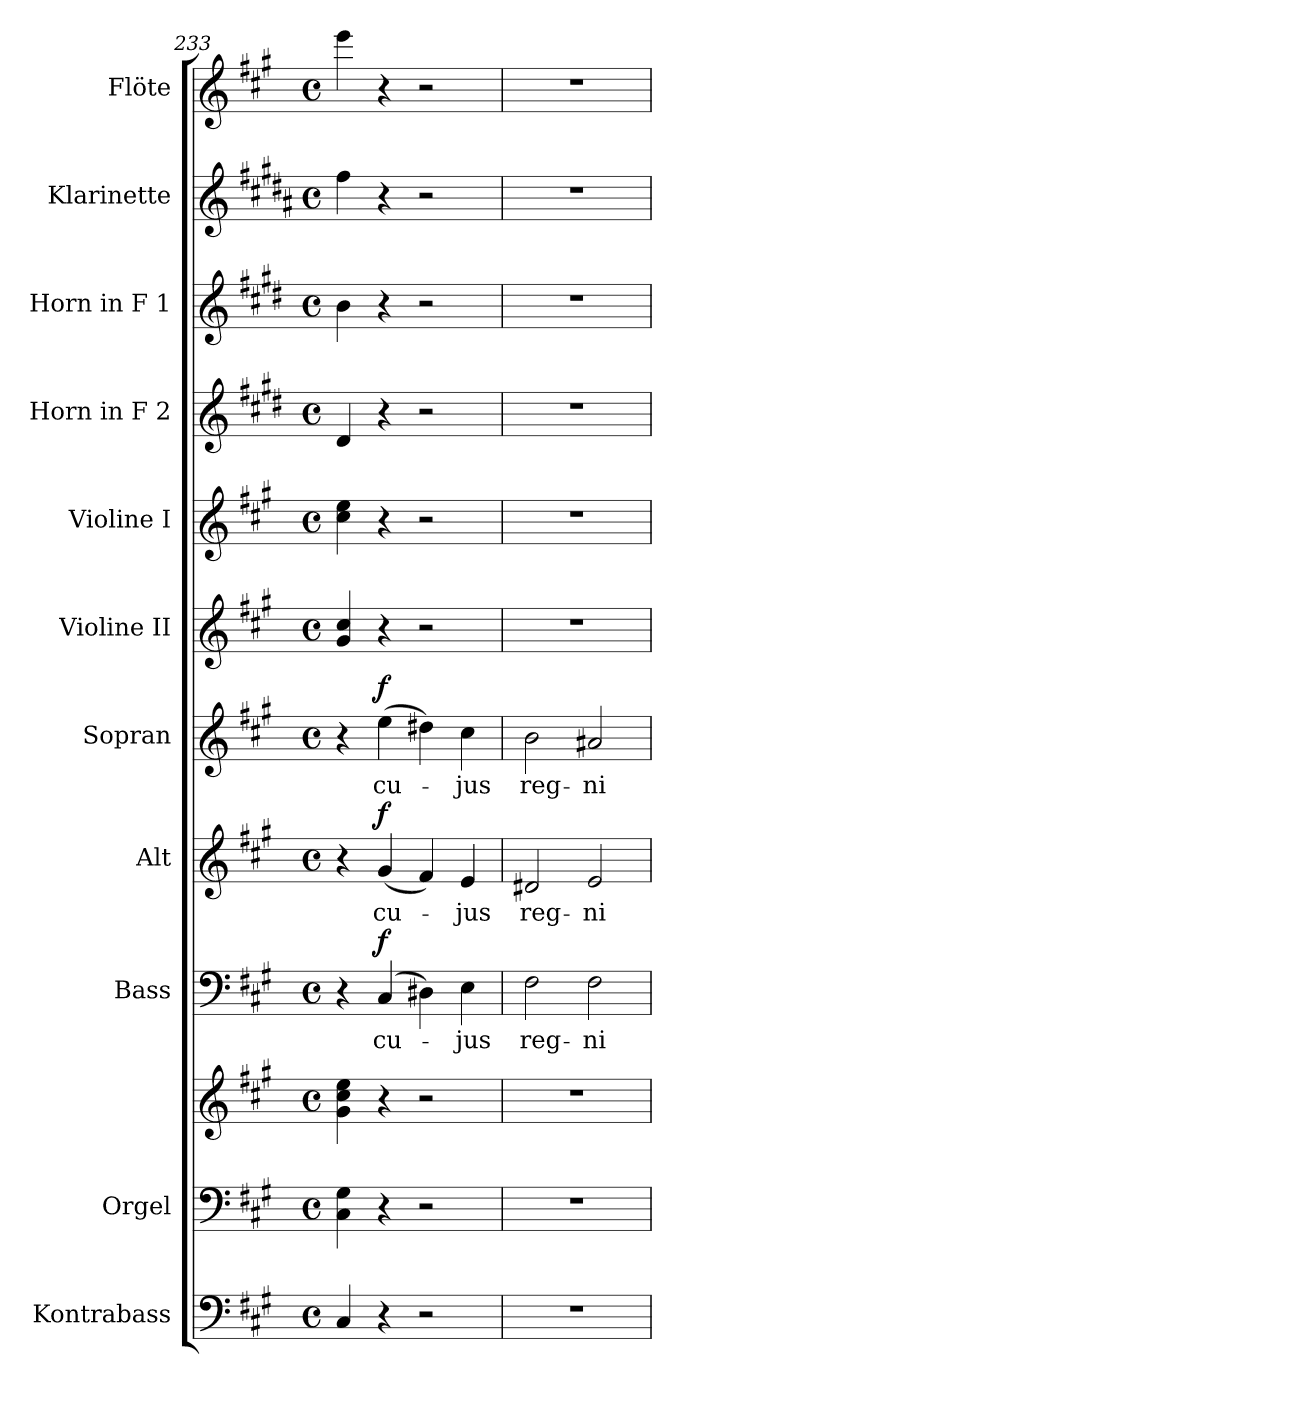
**kern	**kern	**kern	**kern	**text	**dynam	**kern	**text	**dynam	**kern	**text	**dynam	**kern	**kern	**kern	**kern	**kern	**kern
*part11	*part10	*part10	*part9	*part9	*part9	*part8	*part8	*part8	*part7	*part7	*part7	*part6	*part5	*part4	*part3	*part2	*part1
*staff12	*staff11	*staff10	*staff9	*staff9	*staff9	*staff8	*staff8	*staff8	*staff7	*staff7	*staff7	*staff6	*staff5	*staff4	*staff3	*staff2	*staff1
*I"Kontrabass	*I"Orgel	*	*I"Bass	*	*	*I"Alt	*	*	*I"Sopran	*	*	*I"Violine II	*I"Violine I	*I"Horn in F 2	*I"Horn in F 1	*I"Klarinette	*I"Flöte
*I'Kb.	*I'Org.	*	*I'B.	*	*	*I'A.	*	*	*I'S.	*	*	*I'Vl. II	*I'Vl. I	*	*	*I'Kl.	*I'Fl.
*clefF4	*clefF4	*clefG2	*clefF4	*	*	*clefG2	*	*	*clefG2	*	*	*clefG2	*clefG2	*clefG2	*clefG2	*clefG2	*clefG2
*ITrd7c12	*	*	*	*	*	*	*	*	*	*	*	*	*	*ITrd4c7	*ITrd4c7	*ITrd1c2	*
*k[f#c#g#]	*k[f#c#g#]	*k[f#c#g#]	*k[f#c#g#]	*	*	*k[f#c#g#]	*	*	*k[f#c#g#]	*	*	*k[f#c#g#]	*k[f#c#g#]	*k[f#c#g#]	*k[f#c#g#]	*k[f#c#g#]	*k[f#c#g#]
*A:	*A:	*A:	*A:	*	*	*A:	*	*	*A:	*	*	*A:	*A:	*A:	*A:	*A:	*A:
*M4/4	*M4/4	*M4/4	*M4/4	*	*	*M4/4	*	*	*M4/4	*	*	*M4/4	*M4/4	*M4/4	*M4/4	*M4/4	*M4/4
*met(c)	*met(c)	*met(c)	*met(c)	*	*	*met(c)	*	*	*met(c)	*	*	*met(c)	*met(c)	*met(c)	*met(c)	*met(c)	*met(c)
=233	=233	=233	=233	=233	=233	=233	=233	=233	=233	=233	=233	=233	=233	=233	=233	=233	=233
4CC#/	4C#\ 4G#\	4g#\ 4cc#\ 4ee\	4r	.	.	4r	.	.	4r	.	.	4g#/ 4cc#/	4cc#\ 4ee\	4G#/	4e\	4ee\	4eee\
!	!	!	!	!LO:LY:b	!LO:DY:a	!	!LO:LY:b	!LO:DY:a	!	!LO:LY:b	!LO:DY:a	!	!	!	!	!	!
4r	4r	4r	(4C#/	cu-	f	(<4g#/	cu-	f	(>4ee\	cu-	f	4r	4r	4r	4r	4r	4r
2r	2r	2r	4D#X\)	.	.	4f#/)	.	.	4dd#X\)	.	.	2r	2r	2r	2r	2r	2r
!	!	!	!	!LO:LY:b	!	!	!LO:LY:b	!	!	!LO:LY:b	!	!	!	!	!	!	!
.	.	.	4E\	-jus	.	4e/	-jus	.	4cc#\	-jus	.	.	.	.	.	.	.
=234	=234	=234	=234	=234	=234	=234	=234	=234	=234	=234	=234	=234	=234	=234	=234	=234	=234
!	!	!	!	!LO:LY:b	!	!	!LO:LY:b	!	!	!LO:LY:b	!	!	!	!	!	!	!
1r	1r	1r	2F#\	reg-	.	2d#X/	reg-	.	2b\	reg-	.	1r	1r	1r	1r	1r	1r
!	!	!	!	!LO:LY:b	!	!	!LO:LY:b	!	!	!LO:LY:b	!	!	!	!	!	!	!
.	.	.	2F#\	-ni	.	2e/	-ni	.	2a#X/	-ni	.	.	.	.	.	.	.
=	=	=	=	=	=	=	=	=	=	=	=	=	=	=	=	=	=
*-	*-	*-	*-	*-	*-	*-	*-	*-	*-	*-	*-	*-	*-	*-	*-	*-	*-
